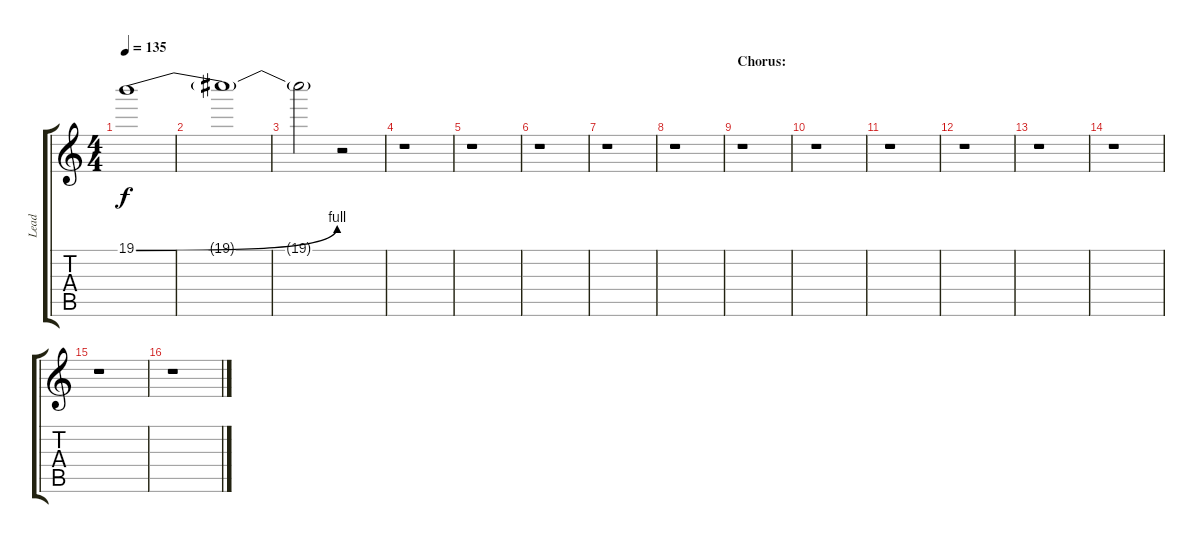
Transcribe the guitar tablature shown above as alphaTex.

\track ("Lead" "Lead") {instrument distortionguitar}
\staff {score tabs}
\tuning (E4 B3 G3 D3 A2 E2) {hide}
\ts (4 4)
\tempo 135
\clef g2
\ks c
19.1{be (bend 0 0 60 4)}.1{dy f} |
19.1{t}.1 |
19.1{t}.2 r.2 |
r.1 |
r.1 |
r.1 |
r.1 |
r.1 |
\section ("" "Chorus:")
r.1 |
r.1 |
r.1 |
r.1 |
r.1 |
r.1 |
r.1 |
r.1
